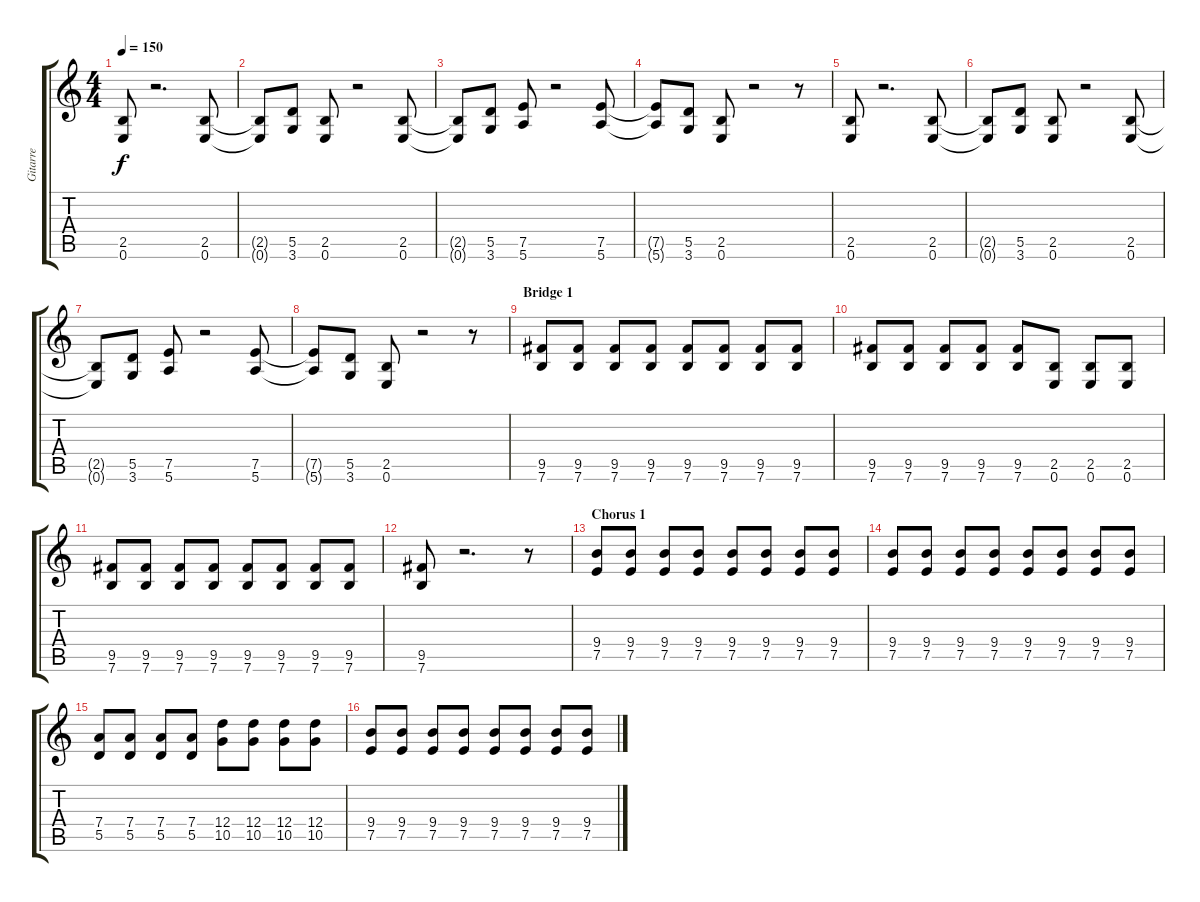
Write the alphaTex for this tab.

\track ("Gitarre" "Gitarre") {instrument distortionguitar}
\staff {score tabs}
\tuning (E4 B3 G3 D3 A2 E2) {hide}
\ts (4 4)
\tempo 150
\clef g2
\ks c
(2.5 0.6).8{dy f} r.2{d} (2.5 0.6).8 |
(2.5{t} 0.6{t}).8 (5.5 3.6).8 (2.5 0.6).8 r.2 (2.5 0.6).8 |
(2.5{t} 0.6{t}).8 (5.5 3.6).8 (7.5 5.6).8 r.2 (7.5 5.6).8 |
(7.5{t} 5.6{t}).8 (5.5 3.6).8 (2.5 0.6).8 r.2 r.8 |
(2.5 0.6).8 r.2{d} (2.5 0.6).8 |
(2.5{t} 0.6{t}).8 (5.5 3.6).8 (2.5 0.6).8 r.2 (2.5 0.6).8 |
(2.5{t} 0.6{t}).8 (5.5 3.6).8 (7.5 5.6).8 r.2 (7.5 5.6).8 |
(7.5{t} 5.6{t}).8 (5.5 3.6).8 (2.5 0.6).8 r.2 r.8 |
\section ("" "Bridge 1")
(9.5 7.6).8 (9.5 7.6).8 (9.5 7.6).8 (9.5 7.6).8 (9.5 7.6).8 (9.5 7.6).8 (9.5 7.6).8 (9.5 7.6).8 |
(9.5 7.6).8 (9.5 7.6).8 (9.5 7.6).8 (9.5 7.6).8 (9.5 7.6).8 (2.5 0.6).8 (2.5 0.6).8 (2.5 0.6).8 |
(9.5 7.6).8 (9.5 7.6).8 (9.5 7.6).8 (9.5 7.6).8 (9.5 7.6).8 (9.5 7.6).8 (9.5 7.6).8 (9.5 7.6).8 |
(9.5 7.6).8 r.2{d} r.8 |
\section ("" "Chorus 1")
(9.4 7.5).8 (9.4 7.5).8 (9.4 7.5).8 (9.4 7.5).8 (9.4 7.5).8 (9.4 7.5).8 (9.4 7.5).8 (9.4 7.5).8 |
(9.4 7.5).8 (9.4 7.5).8 (9.4 7.5).8 (9.4 7.5).8 (9.4 7.5).8 (9.4 7.5).8 (9.4 7.5).8 (9.4 7.5).8 |
(7.4 5.5).8 (7.4 5.5).8 (7.4 5.5).8 (7.4 5.5).8 (12.4 10.5).8 (12.4 10.5).8 (12.4 10.5).8 (12.4 10.5).8 |
(9.4 7.5).8 (9.4 7.5).8 (9.4 7.5).8 (9.4 7.5).8 (9.4 7.5).8 (9.4 7.5).8 (9.4 7.5).8 (9.4 7.5).8
